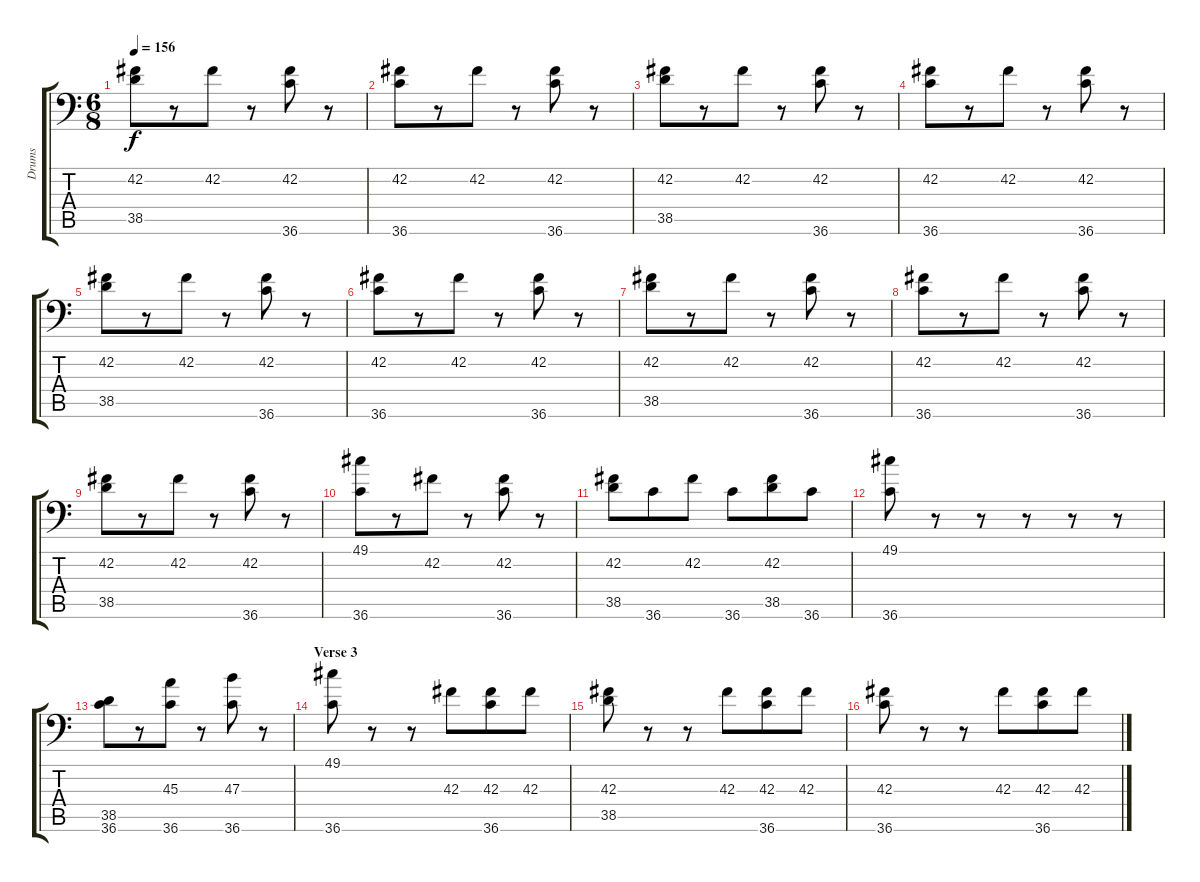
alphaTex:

\track ("Drums" "Drums") {instrument acousticgrandpiano}
\staff {score tabs}
\tuning (C-1 C-1 C-1 C-1 C-1 C-1) {hide}
\ts (6 8)
\tempo 156
\clef f4
\ks c
(42.2 38.5).8{dy f} r.8 42.2.8 r.8 (42.2 36.6).8 r.8 |
(42.2 36.6).8 r.8 42.2.8 r.8 (42.2 36.6).8 r.8 |
(42.2 38.5).8 r.8 42.2.8 r.8 (42.2 36.6).8 r.8 |
(42.2 36.6).8 r.8 42.2.8 r.8 (42.2 36.6).8 r.8 |
(42.2 38.5).8 r.8 42.2.8 r.8 (42.2 36.6).8 r.8 |
(42.2 36.6).8 r.8 42.2.8 r.8 (42.2 36.6).8 r.8 |
(42.2 38.5).8 r.8 42.2.8 r.8 (42.2 36.6).8 r.8 |
(42.2 36.6).8 r.8 42.2.8 r.8 (42.2 36.6).8 r.8 |
(42.2 38.5).8 r.8 42.2.8 r.8 (42.2 36.6).8 r.8 |
(49.1 36.6).8 r.8 42.2.8 r.8 (42.2 36.6).8 r.8 |
(42.2 38.5).8 36.6.8 42.2.8 36.6.8 (42.2 38.5).8 36.6.8 |
(49.1 36.6).8 r.8 r.8 r.8 r.8 r.8 |
(38.5 36.6).8 r.8 (45.3 36.6).8 r.8 (47.3 36.6).8 r.8 |
\section ("" "Verse 3")
(49.1 36.6).8 r.8 r.8 42.3.8 (42.3 36.6).8 42.3.8 |
(42.3 38.5).8 r.8 r.8 42.3.8 (42.3 36.6).8 42.3.8 |
(42.3 36.6).8 r.8 r.8 42.3.8 (42.3 36.6).8 42.3.8
